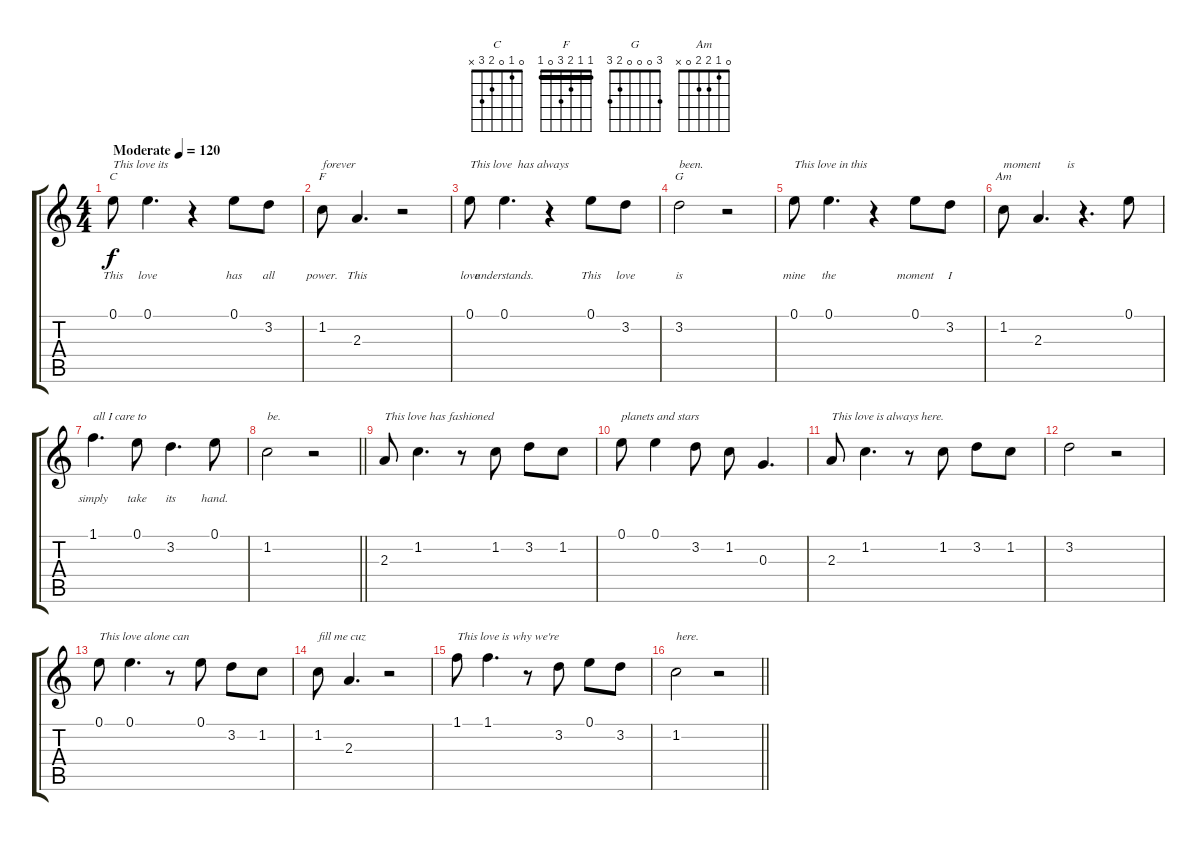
\track "" {instrument acousticguitarsteel}
\staff {score tabs}
\tuning (E4 B3 G3 D3 A2 E2) {hide}
\chord ("C" 0 1 0 2 3 x)
\chord ("F" 1 1 2 3 0 1) {barre 1}
\chord ("G" 3 0 0 0 2 3)
\chord ("Am" 0 1 2 2 0 x)
\ts (4 4)
\tempo (120 "Moderate")
\clef g2
\ks c
0.1.8{ch "C" txt "This love its" lyrics (0 "This") lyrics (1 "") lyrics (2 "") lyrics (3 "") lyrics (4 "") dy f instrument acousticguitarsteel} 0.1.4{d lyrics (0 "love") lyrics (1 "") lyrics (2 "") lyrics (3 "") lyrics (4 "")} r.4 0.1.8{lyrics (0 "has") lyrics (1 "") lyrics (2 "") lyrics (3 "") lyrics (4 "")} 3.2.8{lyrics (0 "all") lyrics (1 "") lyrics (2 "") lyrics (3 "") lyrics (4 "")} |
1.2.8{ch "F" txt "forever" lyrics (0 "power.") lyrics (1 "") lyrics (2 "") lyrics (3 "") lyrics (4 "")} 2.3.4{d lyrics (0 "This") lyrics (1 "") lyrics (2 "") lyrics (3 "") lyrics (4 "")} r.2 |
0.1.8{txt "This love  has always" lyrics (0 "love") lyrics (1 "") lyrics (2 "") lyrics (3 "") lyrics (4 "")} 0.1.4{d lyrics (0 "understands.") lyrics (1 "") lyrics (2 "") lyrics (3 "") lyrics (4 "")} r.4 0.1.8{lyrics (0 "This") lyrics (1 "") lyrics (2 "") lyrics (3 "") lyrics (4 "")} 3.2.8{lyrics (0 "love") lyrics (1 "") lyrics (2 "") lyrics (3 "") lyrics (4 "")} |
3.2.2{ch "G" txt "been." lyrics (0 "is") lyrics (1 "") lyrics (2 "") lyrics (3 "") lyrics (4 "")} r.2 |
0.1.8{txt "This love in this" lyrics (0 "mine") lyrics (1 "") lyrics (2 "") lyrics (3 "") lyrics (4 "")} 0.1.4{d lyrics (0 "the") lyrics (1 "") lyrics (2 "") lyrics (3 "") lyrics (4 "")} r.4 0.1.8{lyrics (0 "moment") lyrics (1 "") lyrics (2 "") lyrics (3 "") lyrics (4 "")} 3.2.8{lyrics (0 "I") lyrics (1 "") lyrics (2 "") lyrics (3 "") lyrics (4 "")} |
1.2.8{ch "Am" txt "moment         is"} 2.3.4{d} r.4{d} 0.1.8 |
1.1.4{d txt "all I care to" lyrics (0 "") lyrics (1 "simply") lyrics (2 "") lyrics (3 "") lyrics (4 "")} 0.1.8{lyrics (0 "") lyrics (1 "take") lyrics (2 "") lyrics (3 "") lyrics (4 "")} 3.2.4{d lyrics (0 "") lyrics (1 "its") lyrics (2 "") lyrics (3 "") lyrics (4 "")} 0.1.8{lyrics (0 "") lyrics (1 "hand.") lyrics (2 "") lyrics (3 "") lyrics (4 "")} |
\barLineRight lightlight
1.2.2{txt "be."} r.2 |
2.3.8{txt "This love has fashioned"} 1.2.4{d} r.8 1.2.8 3.2.8 1.2.8 |
0.1.8{txt "planets and stars"} 0.1.4 3.2.8 1.2.8 0.3.4{d} |
2.3.8{txt "This love is always here."} 1.2.4{d} r.8 1.2.8 3.2.8 1.2.8 |
3.2.2 r.2 |
0.1.8{txt "This love alone can "} 0.1.4{d} r.8 0.1.8 3.2.8 1.2.8 |
1.2.8{txt "fill me cuz"} 2.3.4{d} r.2 |
1.1.8{txt "This love is why we're"} 1.1.4{d} r.8 3.2.8 0.1.8 3.2.8 |
\barLineRight lightlight
1.2.2{txt "here."} r.2
